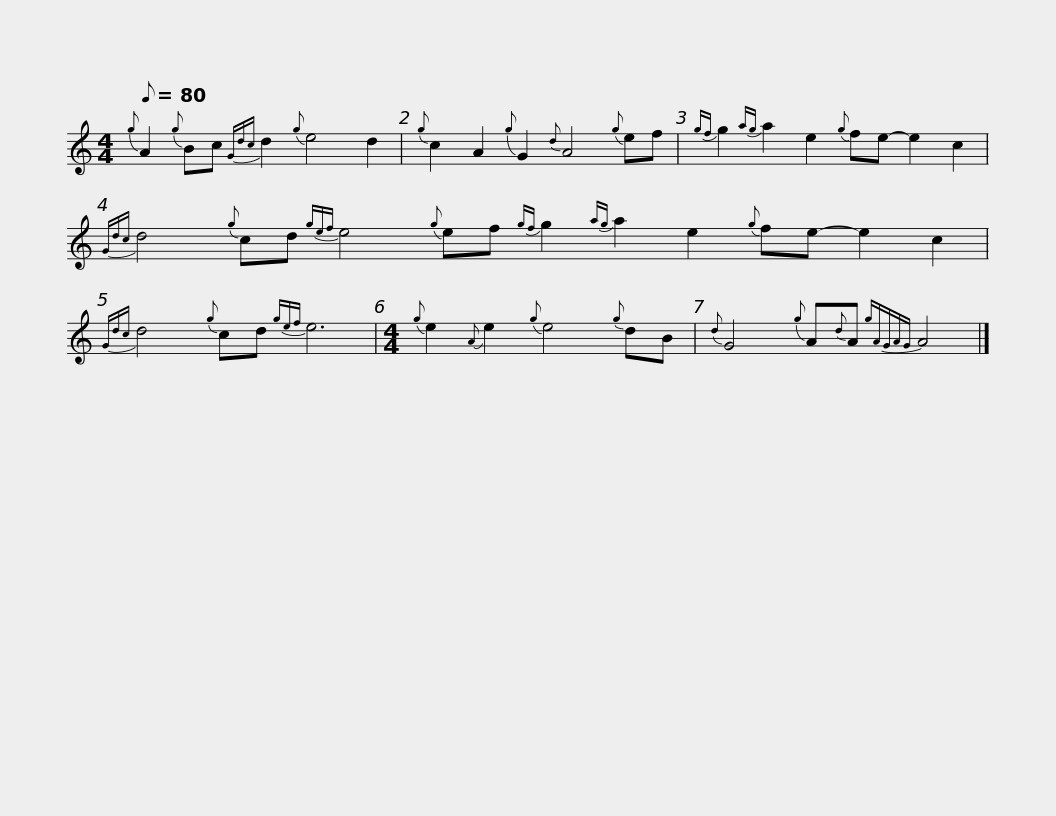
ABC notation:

X:1
L:1/8
Q:1/8=80
M:4/4
I:linebreak $
K:C
V:1 treble
V:1
{g} A2{g} Bc{Gdc} d2{g} e4 d2 |{g} c2 A2{g} G2{d} A4{g} ef |{gf} g2{ag} a2 e2{g} fe- e2 c2 |${Gdc} d4{g} cd{gef} e4{g} ef{gf} g2{ag} a2 e2{g} fe- e2 c2 |{Gdc} d4{g} cd{gef} e6 |$ %5
[M:4/4]{g} e2{A} e2{g} e4{g} dB |{d} G4{g} A{d}A{gAGAG} A4 |] %7
